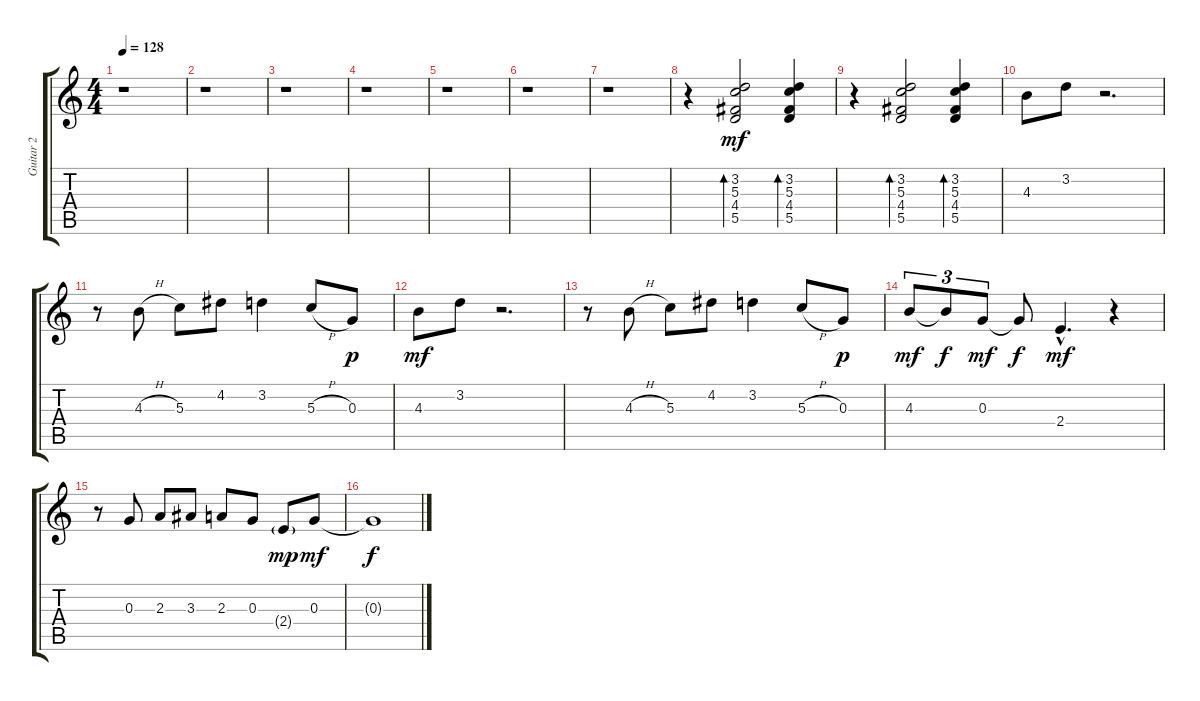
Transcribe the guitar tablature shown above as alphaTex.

\track ("Guitar 2" "Guitar 2") {instrument electricguitarjazz}
\staff {score tabs}
\tuning (E4 B3 G3 D3 A2 E2) {hide}
\ts (4 4)
\tempo 128
\clef g2
\ks c
r.1{dy f} |
r.1 |
r.1 |
r.1 |
r.1 |
r.1 |
r.1 |
r.4 (3.2 5.3 4.4 5.5).2{bd 480 dy mf} (3.2 5.3 4.4 5.5).4{bd 240} |
r.4 (3.2 5.3 4.4 5.5).2{bd 480} (3.2 5.3 4.4 5.5).4{bd 240} |
4.3.8 3.2.8 r.2{d} |
r.8 4.3{h}.8 5.3.8 4.2.8 3.2.4 5.3{h}.8 0.3.8{dy p} |
4.3.8{dy mf} 3.2.8 r.2{d} |
r.8 4.3{h}.8 5.3.8 4.2.8 3.2.4 5.3{h}.8 0.3.8{dy p} |
4.3.8{tu (3 2) dy mf} 4.3{t}.8{tu (3 2) dy f} 0.3.8{tu (3 2) dy mf} 0.3{t}.8{dy f} 2.4{hac}.4{d dy mf} r.4 |
r.8 0.3.8 2.3.8 3.3.8 2.3.8 0.3.8 2.4{g}.8{dy mp} 0.3.8{dy mf} |
0.3{t}.1{dy f}
